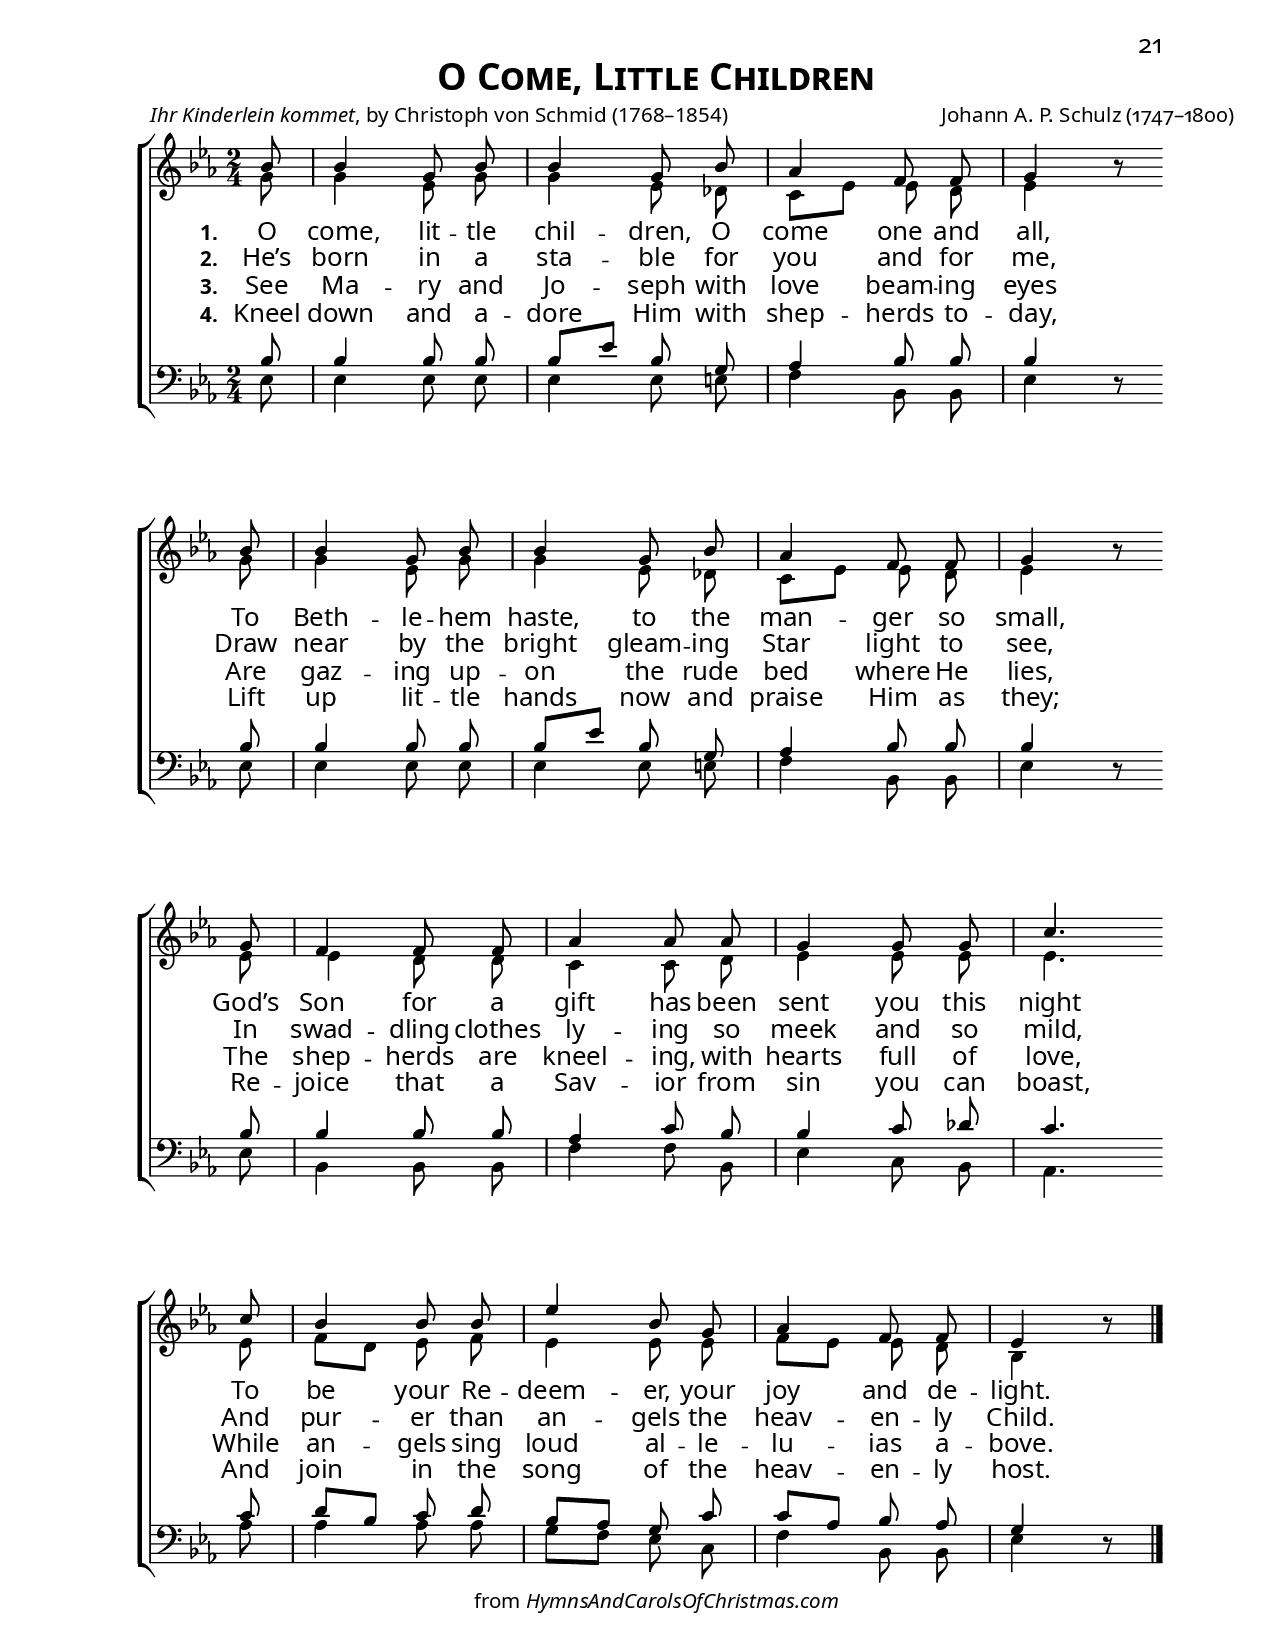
\version "2.14.2"
\include "util.ly"
\header {
  title = \markup{\override #'(font-name . "Garamond Premier Pro Semibold"){ \abs-fontsize #18 \smallCapsOldStyle"O Come, Little Children"}}
  poet = \markup\concat{\italic"Ihr Kinderlein kommet" ", by Christoph von Schmid (1768–1854)"}
  composer = \markup\oldStyleNum"Johann A. P. Schulz (1747–1800)"
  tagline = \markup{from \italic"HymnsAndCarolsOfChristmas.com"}
}
\paper {
  %print-all-headers = ##t
  paper-height = 11\in
  paper-width = 8.5\in
  indent = 0\in
  %system-system-spacing = #'((basic-distance . 10) (padding . 0))
  %system-system-spacing =
  %  #'((basic-distance . 0)
  %     (minimum-distance . 0)
  %     (padding . -0.35)
  %     (stretchability . 100))
  ragged-last-bottom = ##f
  ragged-bottom = ##f
  two-sided = ##t
  inner-margin = 1\in
  outer-margin = 0.75\in
  top-margin = 0.26\in
  bottom-margin = 0.25\in
  first-page-number = #21
  print-first-page-number = ##t
  headerLine = ""
  oddHeaderMarkup = \markup\fill-line{
     \override #'(font-name . "Garamond Premier Pro")\abs-fontsize #12.5
     \combine 
        \fill-line{"" \on-the-fly #print-page-number-check-first
        \oldStylePageNum""
        }
        \fill-line{\headerLine}
  }
  evenHeaderMarkup = \markup {
     \override #'(font-name . "Garamond Premier Pro")\abs-fontsize #12.5
     \combine
        \on-the-fly #print-page-number-check-first
        \oldStylePageNum""
        \fill-line{\headerLine}
  }
}
#(set-global-staff-size 18) \paper{ #(define fonts (make-pango-font-tree "Garamond Premier Pro" "Garamond Premier Pro" "Garamond Premier Pro" (/ 18 20))) }
global = {
  \key ees \major
  \time 2/4
  \autoBeamOff
  \override DynamicLineSpanner #'staff-padding = #0.0
  \override DynamicLineSpanner #'Y-extent = #'(-0.5 . 1)
}

sopMusic = \relative c'' {
  \partial 8 bes8 |
  bes4 g8 bes8\noBeam |
  bes4 g8 bes\noBeam |
  aes4 f8\noBeam f |
  g4 bes8\rest \bar""\break bes |
  
  bes4 g8 bes8\noBeam |
  bes4 g8 bes\noBeam |
  aes4 f8\noBeam f |
  g4 bes8\rest \bar""\break g |
  
  f4 f8\noBeam f |
  aes4 aes8\noBeam aes |
  g4 g8\noBeam g |
  c4. \bar""\break c8 |
  
  bes4 bes8\noBeam bes |
  ees4 bes8\noBeam g |
  aes4 f8\noBeam f |
  \partial 4. ees4 bes'8\rest \bar "|."
}
sopWords = \lyricmode {
  
}

altoMusic = \relative c'' {
  g8 |
  g4 ees8\noBeam g |
  g4 ees8\noBeam des |
  c[ ees] ees\noBeam d |
  ees4 s8 g8 |
  
  g4 ees8\noBeam g |
  g4 ees8\noBeam des |
  c[ ees] ees\noBeam d |
  ees4 s8 ees |
  
  ees4 d8\noBeam d |
  c4 c8\noBeam d |
  ees4 ees8\noBeam ees |
  ees4. ees8 |
  
  f[ d] ees\noBeam f |
  ees4 ees8\noBeam ees |
  f[ ees] ees\noBeam d |
  bes4 s8 \bar "|."
}
altoWords = \lyricmode {
  \dropLyricsIX
  \set stanza = #"1. "
  O come, lit -- tle chil -- dren, O come one and all,
  To Beth -- le -- hem haste, to the man -- ger so small,
  God’s Son for a gift has been sent you this night
  To be your Re -- deem -- er, your joy and de -- light.
}
altoWordsII = \lyricmode {
  \dropLyricsIX
%\markup\italic
  \set stanza = #"2. "
  He’s born in a sta -- ble for you and for me,
  Draw near by the bright gleam -- ing Star light to see,
  In swad -- dling clothes ly -- ing so meek and so mild,
  And pur -- er than an -- gels the heav -- en -- ly Child.
}
altoWordsIII = \lyricmode {
  \dropLyricsIX
  \set stanza = #"3. "
  See Ma -- ry and Jo -- seph with love beam -- ing eyes
  Are gaz -- ing up -- on the rude bed where He lies,
  The shep -- herds are kneel -- ing, with hearts full of love,
  While an -- gels sing loud al -- le -- lu -- ias a -- bove.
}
altoWordsIV = \lyricmode {
  \dropLyricsIX
  \set stanza = #"4. "
  Kneel down and a -- dore Him with shep -- herds to -- day,
  Lift up lit -- tle hands now and praise Him as they;
  Re -- joice that a Sav -- ior from sin you can boast,
  And join in the song of the heav -- en -- ly host.
}
altoWordsV = \lyricmode {
}
altoWordsVI = \lyricmode {
}
tenorMusic = \relative c' {
  bes8 |
  bes4 bes8\noBeam bes |
  bes[ ees] bes\noBeam g |
  aes4 bes8\noBeam bes |
  bes4 s8 bes8 |
  
  bes4 bes8\noBeam bes |
  bes[ ees] bes\noBeam g |
  aes4 bes8\noBeam bes |
  bes4 s8 bes8 |
  
  bes4 bes8\noBeam bes |
  aes4 c8\noBeam bes |
  bes4 c8\noBeam des |
  c4. c8 |
  
  d[ bes] c\noBeam d |
  bes[ aes] g\noBeam c |
  c[ aes] bes\noBeam aes |
  g4 s8 \bar "|."
}
tenorWords = \lyricmode {

}

bassMusic = \relative c {
  ees8 |
  ees4 ees8\noBeam ees |
  ees4 ees8\noBeam e |
  f4 bes,8\noBeam bes |
  ees4 d8\rest ees8 |
  
  ees4 ees8\noBeam ees |
  ees4 ees8\noBeam e |
  f4 bes,8\noBeam bes |
  ees4 d8\rest ees8 |
  
  bes4 bes8\noBeam bes |
  f'4 f8\noBeam bes, |
  ees4 c8\noBeam bes |
  aes4. aes'8 |
  
  aes4 aes8\noBeam aes |
  g[ f] ees\noBeam c |
  f4 bes,8 bes |
  ees4 d8\rest \bar "|."
}
bassWords = \lyricmode {

}

pianoRH = \relative c' {
  
}
pianoLH = \relative c' {
  
}

\score {
  <<
   \new ChoirStaff <<
%    \new Lyrics = sopranos \with { \override VerticalAxisGroup #'nonstaff-relatedstaff-spacing = #'((basic-distance . 1)) }
    \new Staff = women <<
      \new Voice = "sopranos" { \voiceOne << \global \sopMusic >> }
      \new Voice = "altos" { \voiceTwo << \global \altoMusic >> }
    >>
    \new Lyrics \with { alignAboveContext = #"women" \override VerticalAxisGroup #'nonstaff-relatedstaff-spacing = #'((basic-distance . 1))} \lyricsto "sopranos" \sopWords
    \new Lyrics = "altosVI"  \with { alignBelowContext = #"women" } \lyricsto "sopranos" \altoWordsVI
    \new Lyrics = "altosV"  \with { alignBelowContext = #"women" } \lyricsto "sopranos" \altoWordsV
    \new Lyrics = "altosIV"  \with { alignBelowContext = #"women" } \lyricsto "sopranos" \altoWordsIV
    \new Lyrics = "altosIII"  \with { alignBelowContext = #"women" } \lyricsto "sopranos" \altoWordsIII
    \new Lyrics = "altosII"  \with { alignBelowContext = #"women" } \lyricsto "sopranos" \altoWordsII
    \new Lyrics = "altos"  \with { alignBelowContext = #"women" \override VerticalAxisGroup #'nonstaff-relatedstaff-spacing = #'((padding . -0.5)) } \lyricsto "sopranos" \altoWords
   \new Staff = men <<
      \clef bass
      \new Voice = "tenors" { \voiceOne << \global \tenorMusic >> }
      \new Voice = "basses" { \voiceTwo << \global \bassMusic >> }
    >>
    \new Lyrics \with { alignAboveContext = #"men" \override VerticalAxisGroup #'nonstaff-relatedstaff-spacing = #'((basic-distance . 1)) } \lyricsto "tenors" \tenorWords
    \new Lyrics \with { alignBelowContext = #"men" \override VerticalAxisGroup #'nonstaff-relatedstaff-spacing = #'((basic-distance . 1)) } \lyricsto "basses" \bassWords
  >>
%    \new PianoStaff << \new Staff { \new Voice { \pianoRH } } \new Staff { \clef "bass" \pianoLH } >>
  >>
  \layout {
  \context {
    \Lyrics
    \override LyricText #'font-size = #2
  }
    \context {
      \Score
      %\override SpacingSpanner #'base-shortest-duration = #(ly:make-moment 1 8)
      %\override SpacingSpanner #'common-shortest-duration = #(ly:make-moment 1 4)
    }
    \context {
      % Remove all empty staves
      % \Staff \RemoveEmptyStaves \override VerticalAxisGroup #'remove-first = ##t
    }
    \context {
      \Lyrics
      \override LyricText #'X-offset = #center-on-word
    }
  }
}

